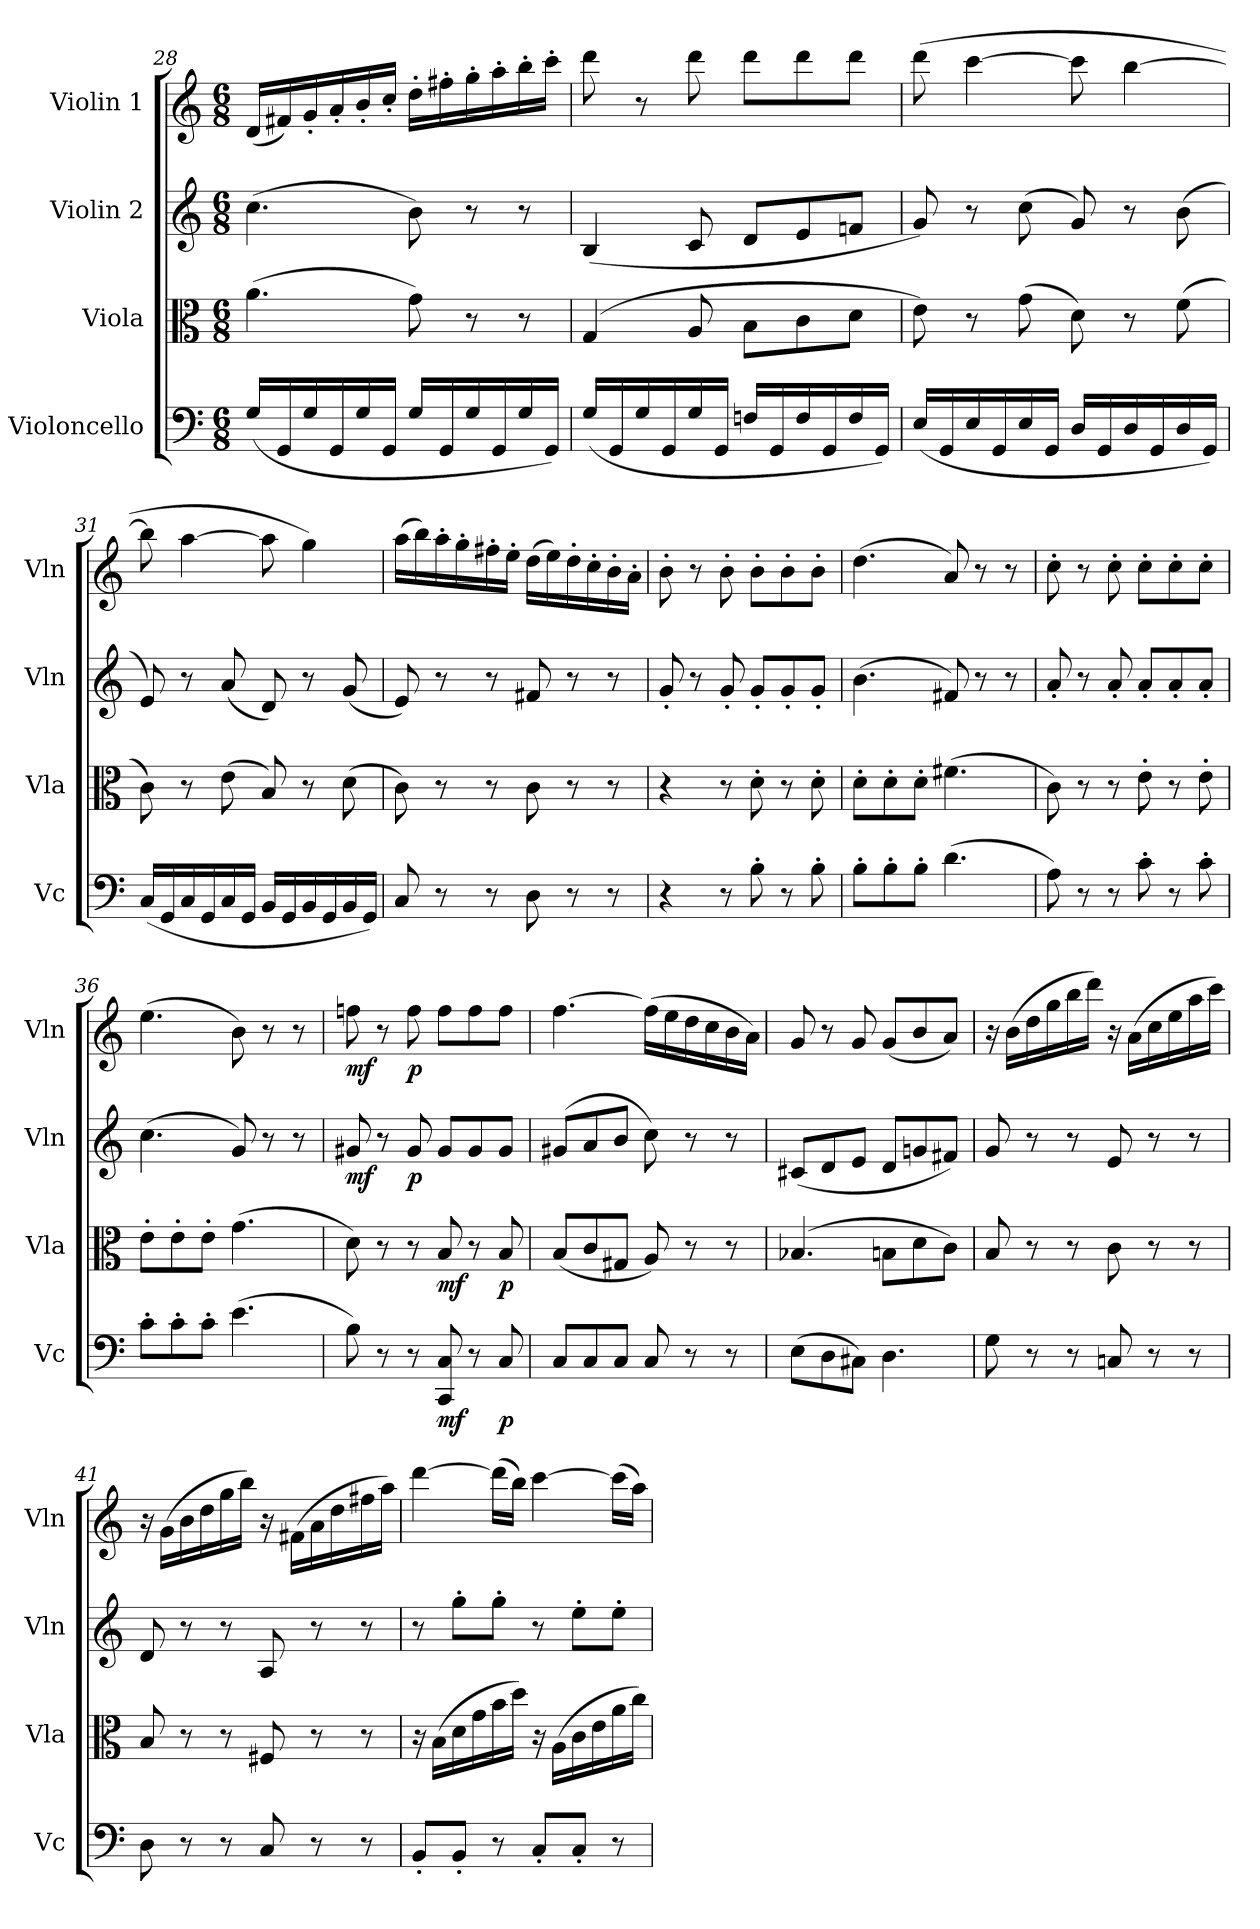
**kern	**dynam	**kern	**dynam	**kern	**dynam	**kern	**dynam
*part4	*part4	*part3	*part3	*part2	*part2	*part1	*part1
*staff4	*staff4	*staff3	*staff3	*staff2	*staff2	*staff1	*staff1
*I"Violoncello	*	*I"Viola	*	*I"Violin 2	*	*I"Violin 1	*
*I'Vc	*	*I'Vla	*	*I'Vln	*	*I'Vln	*
*clefF4	*	*clefC3	*	*clefG2	*	*clefG2	*
*k[]	*	*k[]	*	*k[]	*	*k[]	*
*M6/8	*	*M6/8	*	*M6/8	*	*M6/8	*
=28	=28	=28	=28	=28	=28	=28	=28
(16G/LL	.	(4.a\	.	(4.cc\	.	(16d/LL	.
16GG/	.	.	.	.	.	16f#X/)	.
16G/	.	.	.	.	.	16g'/	.
16GG/	.	.	.	.	.	16a'/	.
16G/	.	.	.	.	.	16b'/	.
16GG/JJ	.	.	.	.	.	16cc'/JJ	.
16G/LL	.	8g\)	.	8b\)	.	16dd'\LL	.
16GG/	.	.	.	.	.	16ff#X'\	.
16G/	.	8r	.	8r	.	16gg'\	.
16GG/	.	.	.	.	.	16aa'\	.
16G/	.	8r	.	8r	.	16bb'\	.
16GG/JJ)	.	.	.	.	.	16ccc'\JJ	.
=29	=29	=29	=29	=29	=29	=29	=29
(16G/LL	.	(4G/	.	(4B/	.	8ddd\	.
16GG/	.	.	.	.	.	.	.
16G/	.	.	.	.	.	8r	.
16GG/	.	.	.	.	.	.	.
16G/	.	8A/	.	8c/	.	8ddd\	.
16GG/JJ	.	.	.	.	.	.	.
16Fn/LL	.	8B\L	.	8d/L	.	8ddd\L	.
16GG/	.	.	.	.	.	.	.
16F/	.	8c\	.	8e/	.	8ddd\	.
16GG/	.	.	.	.	.	.	.
16F/	.	8d\J	.	8fn/J	.	8ddd\J	.
16GG/JJ)	.	.	.	.	.	.	.
!!LO:LB:g=z
=30	=30	=30	=30	=30	=30	=30	=30
(16E/LL	.	8e\)	.	8g/)	.	(8ddd\	.
16GG/	.	.	.	.	.	.	.
16E/	.	8r	.	8r	.	[4ccc\	.
16GG/	.	.	.	.	.	.	.
16E/	.	(8g\	.	(8cc\	.	.	.
16GG/JJ	.	.	.	.	.	.	.
16D/LL	.	8d\)	.	8g/)	.	8ccc\]	.
16GG/	.	.	.	.	.	.	.
16D/	.	8r	.	8r	.	[4bb\	.
16GG/	.	.	.	.	.	.	.
16D/	.	(8f\	.	(8b\	.	.	.
16GG/JJ)	.	.	.	.	.	.	.
=31	=31	=31	=31	=31	=31	=31	=31
(16C/LL	.	8c\)	.	8e/)	.	8bb\]	.
16GG/	.	.	.	.	.	.	.
16C/	.	8r	.	8r	.	[4aa\	.
16GG/	.	.	.	.	.	.	.
16C/	.	(8e\	.	(8a/	.	.	.
16GG/JJ	.	.	.	.	.	.	.
16BB/LL	.	8B/)	.	8d/)	.	8aa\]	.
16GG/	.	.	.	.	.	.	.
16BB/	.	8r	.	8r	.	4gg\)	.
16GG/	.	.	.	.	.	.	.
16BB/	.	(8d\	.	(8g/	.	.	.
16GG/JJ)	.	.	.	.	.	.	.
=32	=32	=32	=32	=32	=32	=32	=32
8C/	.	8c\)	.	8e/)	.	(16aa\LL	.
.	.	.	.	.	.	16bb\)	.
8r	.	8r	.	8r	.	16aa'\	.
.	.	.	.	.	.	16gg'\	.
8r	.	8r	.	8r	.	16ff#X'\	.
.	.	.	.	.	.	16ee'\JJ	.
8D\	.	8c\	.	8f#X/	.	(16dd\LL	.
.	.	.	.	.	.	16ee\)	.
8r	.	8r	.	8r	.	16dd'\	.
.	.	.	.	.	.	16cc'\	.
8r	.	8r	.	8r	.	16b'\	.
.	.	.	.	.	.	16a'\JJ	.
!!LO:PB:g=z
=33	=33	=33	=33	=33	=33	=33	=33
4r	.	4r	.	8g'/	.	8b'\	.
.	.	.	.	8r	.	8r	.
8r	.	8r	.	8g'/	.	8b'\	.
8B'\	.	8d'\	.	8g'/L	.	8b'\L	.
8r	.	8r	.	8g'/	.	8b'\	.
8B'\	.	8d'\	.	8g'/J	.	8b'\J	.
=34	=34	=34	=34	=34	=34	=34	=34
8B'\L	.	8d'\L	.	(4.b\	.	(4.dd\	.
8B'\	.	8d'\	.	.	.	.	.
8B'\J	.	8d'\J	.	.	.	.	.
(4.d\	.	(4.f#X\	.	8f#X/)	.	8a/)	.
.	.	.	.	8r	.	8r	.
.	.	.	.	8r	.	8r	.
=35	=35	=35	=35	=35	=35	=35	=35
8A\)	.	8c\)	.	8a'/	.	8cc'\	.
8r	.	8r	.	8r	.	8r	.
8r	.	8r	.	8a'/	.	8cc'\	.
8c'\	.	8e'\	.	8a'/L	.	8cc'\L	.
8r	.	8r	.	8a'/	.	8cc'\	.
8c'\	.	8e'\	.	8a'/J	.	8cc'\J	.
=36	=36	=36	=36	=36	=36	=36	=36
8c'\L	.	8e'\L	.	(4.cc\	.	(4.ee\	.
8c'\	.	8e'\	.	.	.	.	.
8c'\J	.	8e'\J	.	.	.	.	.
(4.e\	.	(4.g\	.	8g/)	.	8b\)	.
.	.	.	.	8r	.	8r	.
.	.	.	.	8r	.	8r	.
=37	=37	=37	=37	=37	=37	=37	=37
!	!	!	!	!	!LO:DY:b	!	!LO:DY:b
8B\)	.	8d\)	.	8g#X/	mf	8ffn\	mf
8r	.	8r	.	8r	.	8r	.
!	!	!	!	!	!LO:DY:b	!	!LO:DY:b
8r	.	8r	.	8g#/	p	8ff\	p
!	!LO:DY:b	!	!LO:DY:b	!	!	!	!
8CC/ 8C/	mf	8B/	mf	8g#/L	.	8ff\L	.
8r	.	8r	.	8g#/	.	8ff\	.
!	!LO:DY:b	!	!LO:DY:b	!	!	!	!
8C/	p	8B/	p	8g#/J	.	8ff\J	.
=38	=38	=38	=38	=38	=38	=38	=38
8C/L	.	(8B/L	.	(8g#X/L	.	[4.ff\	.
8C/	.	8c/	.	8a/	.	.	.
8C/J	.	8G#X/J	.	8b/J	.	.	.
8C/	.	8A/)	.	8cc\)	.	(16ff\LL]	.
.	.	.	.	.	.	16ee\	.
8r	.	8r	.	8r	.	16dd\	.
.	.	.	.	.	.	16cc\	.
8r	.	8r	.	8r	.	16b\	.
.	.	.	.	.	.	16a\JJ)	.
!!LO:LB:g=z
=39	=39	=39	=39	=39	=39	=39	=39
(8E\L	.	(4.B-X/	.	(8c#X/L	.	8g/	.
8D\	.	.	.	8d/	.	8r	.
8C#X\J)	.	.	.	8e/J	.	8g/	.
4.D\	.	8Bn\L	.	8d/L	.	(8g/L	.
.	.	8d\	.	8gn/	.	8b/	.
.	.	8c\J)	.	8f#X/J)	.	8a/J)	.
=40	=40	=40	=40	=40	=40	=40	=40
8G\	.	8B/	.	8g/	.	16r	.
.	.	.	.	.	.	(16b\LL	.
8r	.	8r	.	8r	.	16dd\	.
.	.	.	.	.	.	16gg\	.
8r	.	8r	.	8r	.	16bb\	.
.	.	.	.	.	.	16ddd\JJ)	.
8Cn/	.	8c\	.	8e/	.	16r	.
.	.	.	.	.	.	(16a\LL	.
8r	.	8r	.	8r	.	16cc\	.
.	.	.	.	.	.	16ee\	.
8r	.	8r	.	8r	.	16aa\	.
.	.	.	.	.	.	16ccc\JJ)	.
!!LO:LB:g=z
=41	=41	=41	=41	=41	=41	=41	=41
8D\	.	8B/	.	8d/	.	16r	.
.	.	.	.	.	.	(16g\LL	.
8r	.	8r	.	8r	.	16b\	.
.	.	.	.	.	.	16dd\	.
8r	.	8r	.	8r	.	16gg\	.
.	.	.	.	.	.	16bb\JJ)	.
8C/	.	8F#X/	.	8A/	.	16r	.
.	.	.	.	.	.	(16f#X\LL	.
8r	.	8r	.	8r	.	16a\	.
.	.	.	.	.	.	16dd\	.
8r	.	8r	.	8r	.	16ff#X\	.
.	.	.	.	.	.	16aa\JJ)	.
=42	=42	=42	=42	=42	=42	=42	=42
8BB'/L	.	16r	.	8r	.	[4ddd\	.
.	.	(16B\LL	.	.	.	.	.
8BB'/J	.	16d\	.	8gg'\L	.	.	.
.	.	16g\	.	.	.	.	.
8r	.	16b\	.	8gg'\J	.	(16ddd\LL]	.
.	.	16dd\JJ)	.	.	.	16bb\JJ)	.
8C'/L	.	16r	.	8r	.	[4ccc\	.
.	.	(16A\LL	.	.	.	.	.
8C'/J	.	16c\	.	8ee'\L	.	.	.
.	.	16e\	.	.	.	.	.
8r	.	16a\	.	8ee'\J	.	(16ccc\LL]	.
.	.	16cc\JJ)	.	.	.	16aa\JJ)	.
=	=	=	=	=	=	=	=
*-	*-	*-	*-	*-	*-	*-	*-
